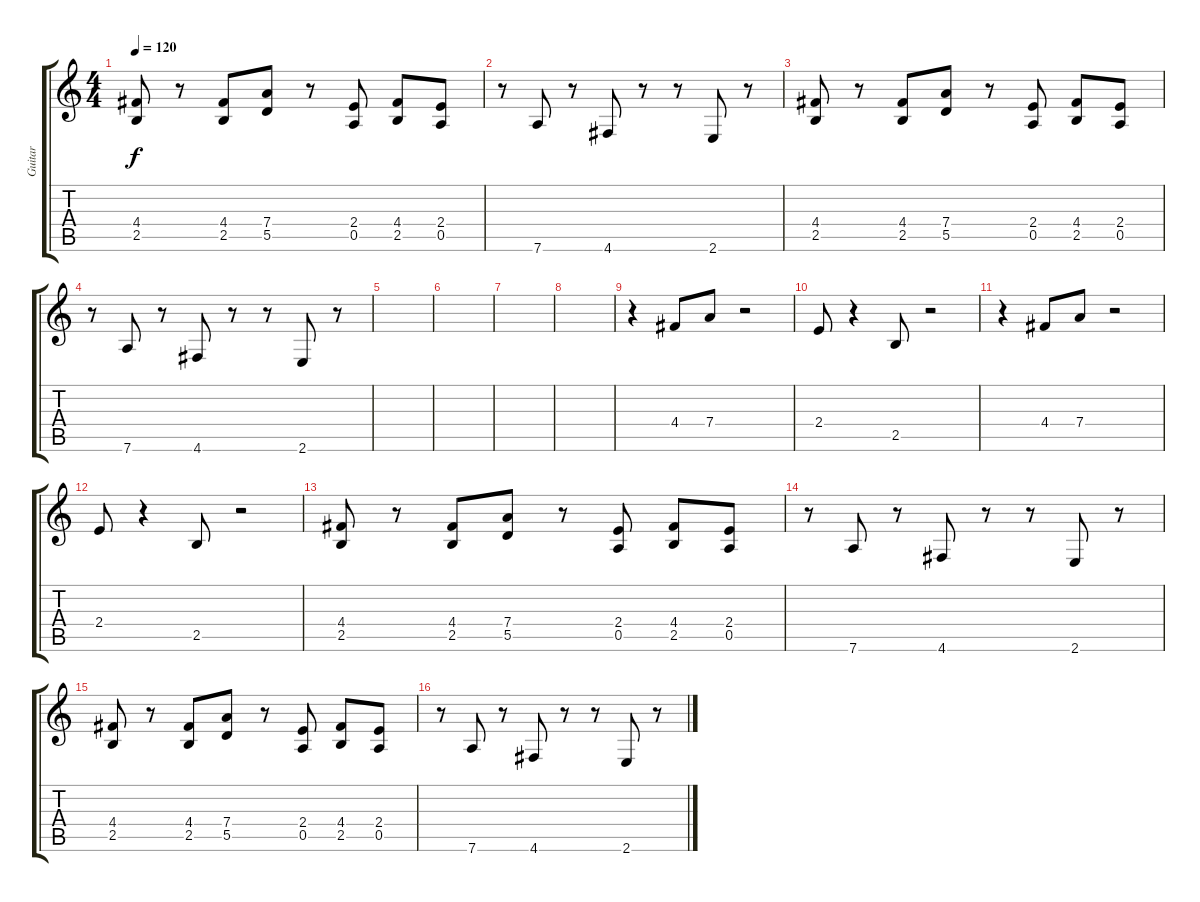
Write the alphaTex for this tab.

\track ("Guitar" "Guitar") {instrument overdrivenguitar}
\staff {score tabs}
\tuning (E4 B3 G3 D3 A2 D2) {hide}
\ts (4 4)
\tempo 120
\clef g2
\ks c
(4.4 2.5).8{dy f} r.8 (4.4 2.5).8 (7.4 5.5).8 r.8 (2.4 0.5).8 (4.4 2.5).8 (2.4 0.5).8 |
r.8 7.6.8 r.8 4.6.8 r.8 r.8 2.6.8 r.8 |
(4.4 2.5).8 r.8 (4.4 2.5).8 (7.4 5.5).8 r.8 (2.4 0.5).8 (4.4 2.5).8 (2.4 0.5).8 |
r.8 7.6.8 r.8 4.6.8 r.8 r.8 2.6.8 r.8 |
|
|
|
|
r.4 4.4.8 7.4.8 r.2 |
2.4.8 r.4 2.5.8 r.2 |
r.4 4.4.8 7.4.8 r.2 |
2.4.8 r.4 2.5.8 r.2 |
(4.4 2.5).8 r.8 (4.4 2.5).8 (7.4 5.5).8 r.8 (2.4 0.5).8 (4.4 2.5).8 (2.4 0.5).8 |
r.8 7.6.8 r.8 4.6.8 r.8 r.8 2.6.8 r.8 |
(4.4 2.5).8 r.8 (4.4 2.5).8 (7.4 5.5).8 r.8 (2.4 0.5).8 (4.4 2.5).8 (2.4 0.5).8 |
r.8 7.6.8 r.8 4.6.8 r.8 r.8 2.6.8 r.8
